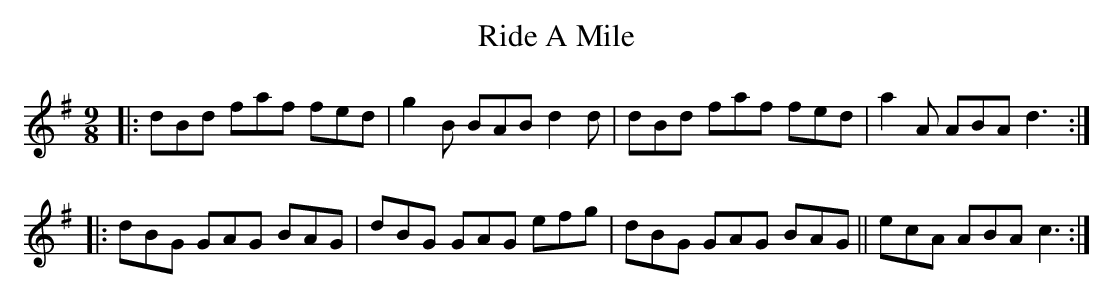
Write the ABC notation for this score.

X:1
T: Ride A Mile
M: 9/8
L: 1/8
K: Gmaj
|:dBd faf fed|g2 B BAB d2d|dBd faf fed|a2 A ABA d3:|
|:dBG GAG BAG|dBG GAG efg|dBG GAG BAG||ecA ABA c3:|
